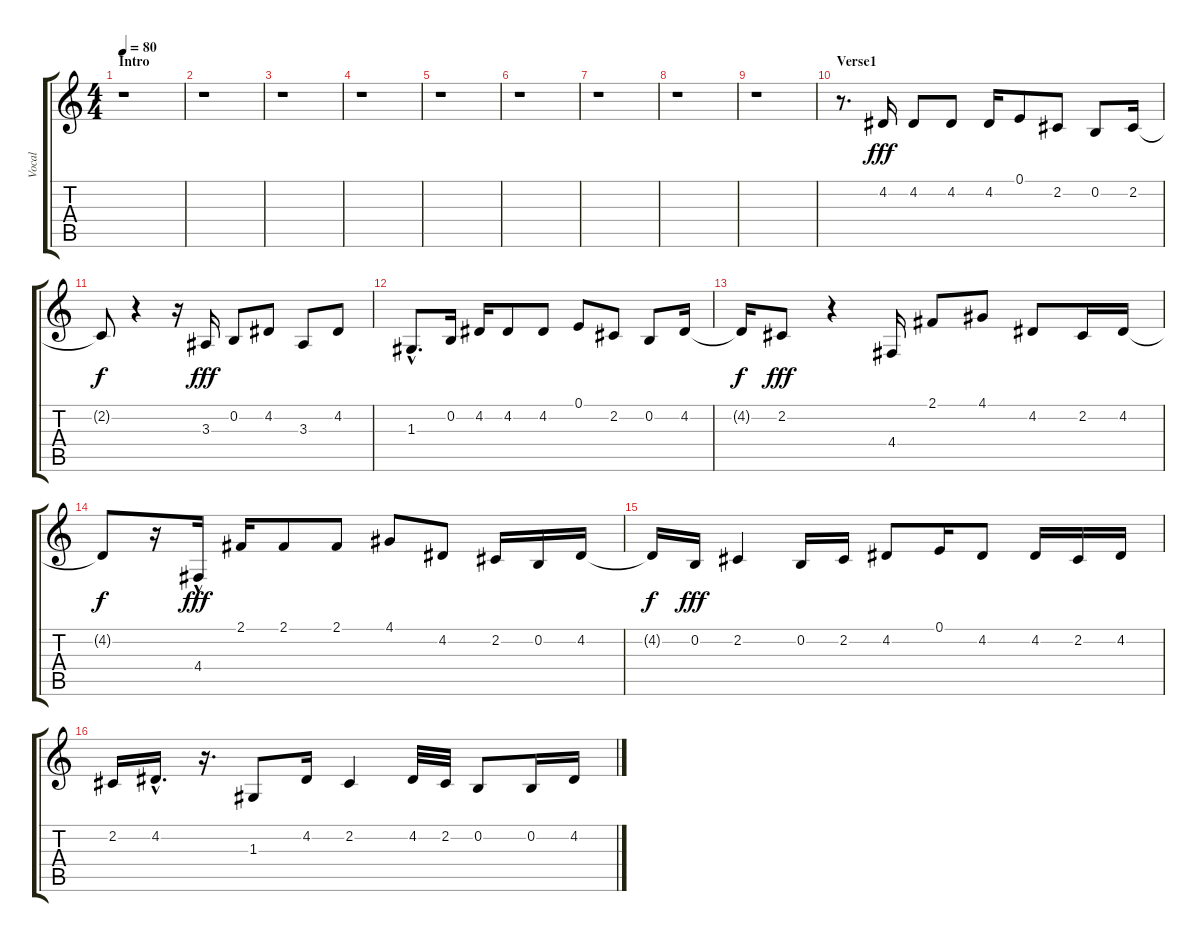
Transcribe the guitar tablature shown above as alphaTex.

\track ("Vocal" "Vocal") {instrument sopranosax}
\staff {score tabs}
\tuning (E4 B3 G3 D3 A2 E2) {hide}
\ts (4 4)
\section ("" "Intro")
\tempo 80
\clef g2
\ks c
r.1{dy fff instrument sopranosax} |
r.1 |
r.1 |
r.1 |
r.1 |
r.1 |
r.1 |
r.1 |
r.1 |
\section ("" "Verse1")
r.8{d} 4.2.16 4.2.8 4.2.8 4.2.16 0.1.8 2.2.8 0.2.8 2.2.16 |
2.2{t}.8{dy f} r.4 r.16 3.3.16{dy fff} 0.2.8 4.2.8 3.3.8 4.2.8 |
1.3{hac}.8{d} 0.2.16 4.2.16 4.2.8 4.2.8 0.1.8 2.2.8 0.2.8 4.2.16 |
4.2{t}.16{dy f} 2.2.8{dy fff} r.4 4.4.16 2.1.8 4.1.8 4.2.8 2.2.16 4.2.16 |
4.2{t}.8{dy f} r.16 4.4{hac}.16{dy fff} 2.1.16 2.1.8 2.1.8 4.1.8 4.2.8 2.2.16 0.2.16 4.2.16 |
4.2{t}.16{dy f} 0.2.16{dy fff} 2.2.4 0.2.16 2.2.16 4.2.8 0.1.16 4.2.8 4.2.16 2.2.16 4.2.16 |
2.2.16 4.2{hac}.16{d} r.16{d} 1.3.8 4.2.16 2.2.4 4.2.32 2.2.32 0.2.8 0.2.16 4.2.16
